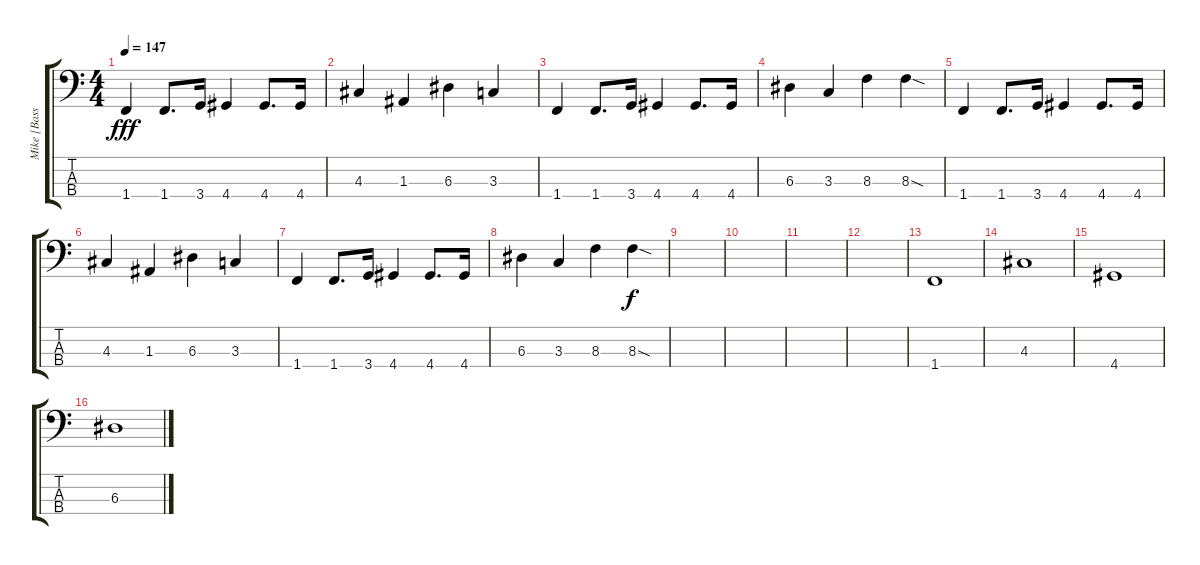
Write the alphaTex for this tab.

\track ("Mike [Bass]" "Mike [Bass") {instrument electricbassfinger}
\staff {score tabs}
\tuning (G2 D2 A1 E1) {hide}
\ts (4 4)
\tempo 147
\clef f4
\ks c
1.4.4{dy fff} 1.4.8{d} 3.4.16 4.4.4 4.4.8{d} 4.4.16 |
4.3.4 1.3.4 6.3.4 3.3.4 |
1.4.4 1.4.8{d} 3.4.16 4.4.4 4.4.8{d} 4.4.16 |
6.3.4 3.3.4 8.3.4 8.3{sod}.4 |
1.4.4 1.4.8{d} 3.4.16 4.4.4 4.4.8{d} 4.4.16 |
4.3.4 1.3.4 6.3.4 3.3.4 |
1.4.4 1.4.8{d} 3.4.16 4.4.4 4.4.8{d} 4.4.16 |
6.3.4 3.3.4 8.3.4 8.3{sod}.4{dy f} |
|
|
|
|
1.4.1 |
4.3.1 |
4.4.1 |
6.3.1
